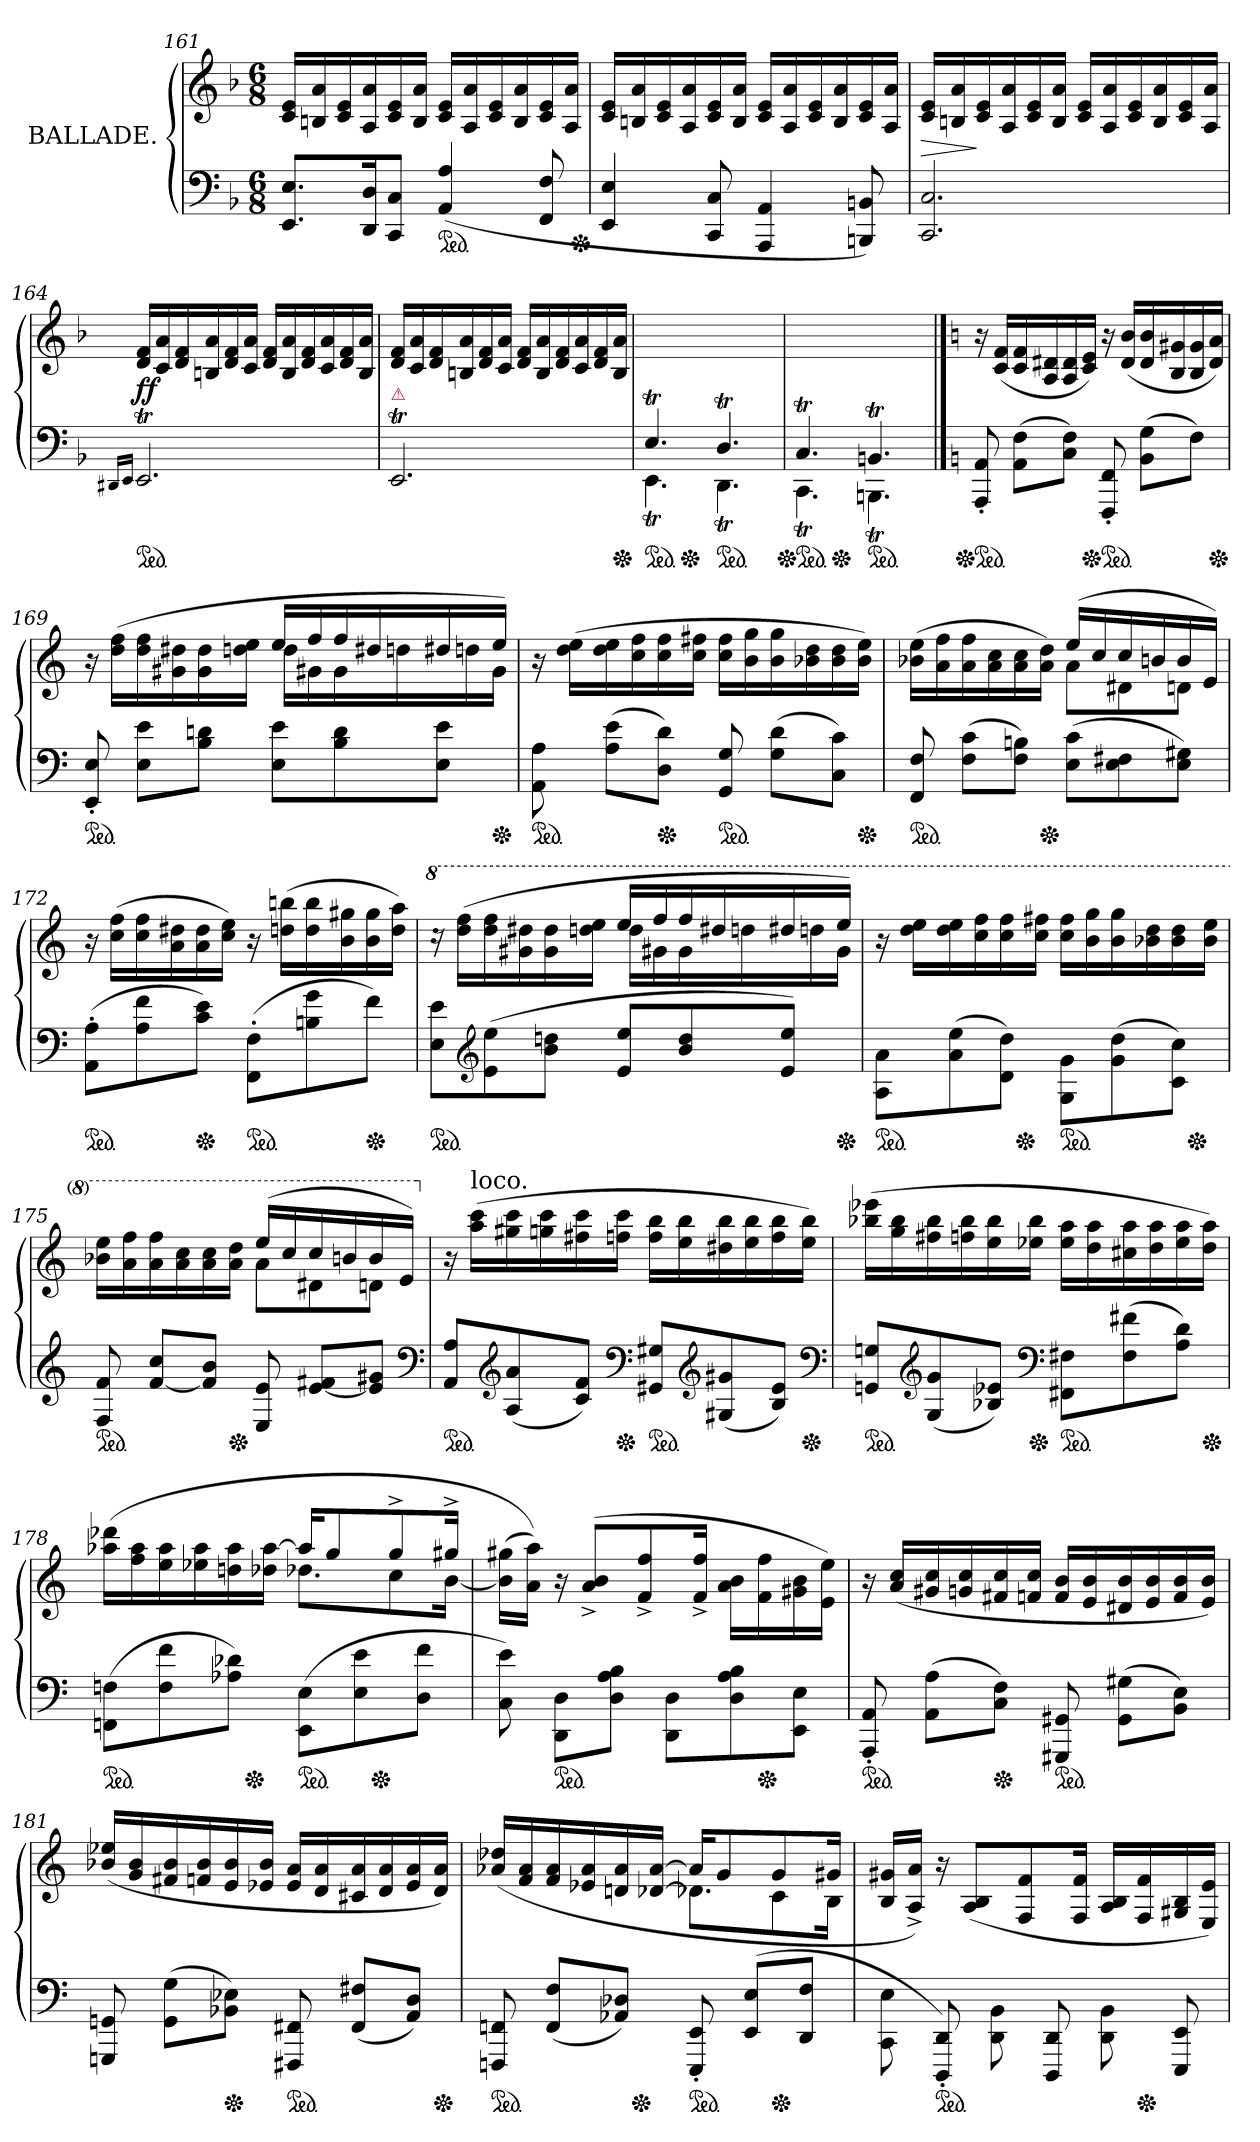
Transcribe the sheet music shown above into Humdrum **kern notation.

**kern	**kern	**dynam
*part1	*part1	*part1
*staff2	*staff1	*staff1/2
*I"BALLADE.	*	*
*clefF4	*clefG2	*
*k[b-]	*k[b-]	*
*F:	*F:	*
*M6/8	*M6/8	*
=161	=161	=161
8.EE 8.EL	16c 16eLL	.
.	16Bn 16a	.
.	16c 16e	.
16DD 16DK	16A 16a	.
8CC 8CJ	16c 16e	.
.	16B 16aJJ	.
*ped	*	*
(<4AA/ 4A/	16c 16eLL	.
.	16A 16a	.
.	16c 16e	.
.	16B 16a	.
8FF 8F	16c 16e	.
.	16A 16aJJ	.
*Xped	*	*
=162	=162	=162
4EE 4E	16c 16eLL	.
.	16Bn 16a	.
.	16c 16e	.
.	16A 16a	.
8CC 8C	16c 16e	.
.	16B 16aJJ	.
4AAA 4AA	16c 16eLL	.
.	16A 16a	.
.	16c 16e	.
.	16B 16a	.
8BBBn 8BBn)	16c 16e	.
.	16A 16aJJ	.
=163	=163	=163
2.CC 2.C	16c 16eLL	>
.	16Bn 16a	.
.	16c 16e	]
.	16A 16a	.
.	16c 16e	.
.	16B 16aJJ	.
.	16c 16eLL	.
.	16A 16a	.
.	16c 16e	.
.	16B 16a	.
.	16c 16e	.
.	16A 16aJJ	.
=164	=164	=164
16qqDD#X/LL	.	.
16qqEE/JJ	.	.
!LO:TX:a:color=crimson:t=⚠	!	!
*ped	*	*
2.EEt	16d 16fLL	ff
.	16c 16a	.
.	16d 16f	.
.	16Bn 16a	.
.	16d 16f	.
.	16c 16aJJ	.
.	16d 16fLL	.
.	16B 16a	.
.	16d 16f	.
.	16c 16a	.
.	16d 16f	.
.	16B 16aJJ	.
=165	=165	=165
!LO:TX:a:color=crimson:t=⚠	!	!
2.EEt	16d 16fLL	.
.	16c 16a	.
.	16d 16f	.
.	16Bn 16a	.
.	16d 16f	.
.	16c 16aJJ	.
.	16d 16fLL	.
.	16B 16a	.
.	16d 16f	.
.	16c 16a	.
.	16d 16f	.
*Xped	*	*
.	16B 16aJJ	.
=166	=166	=166
*^	*	*
*ped	*	*	*
*	*	*^	*
4.Et	4.EEt	2.ryy	8.ryy	.
*Xped	*	*	*	*
.	.	.	2ryy	.
*ped	*	*	*	*
4.DT	4.DDT	.	.	.
.	.	.	16ryy	.
=167	=167	=167	=167	=167
*Xped	*	*	*	*
*ped	*	*	*	*
4.CT	4.CCT	2.ryy	8.ryy	.
*Xped	*	*	*	*
.	.	.	2ryy	.
!LO:TX:a:color=crimson:t=⚠	!	!	!	!
*ped	*	*	*	*
4.BBnt	4.BBBnt	.	.	.
.	.	.	16ryy	.
*v	*v	*	*	*
*	*v	*v	*
==168	==168	==168
*k[]	*k[]	*
*^	*^	*
!	!	!LO:TX:a:B:t=Agitato.	!	!
*v	*v	*	*	*
*	*v	*v	*
*Xped	*	*
*ped	*	*
8AAA'< 8AA'<	16r	.
.	(<16c 16fLL	.
(>8AA\ 8F\L	16c 16f	.
.	16A 16d#X	.
8C 8FJ)	16A 16d#	.
*Xped	*	*
.	16c 16eJJ)	.
*ped	*	*
8FFF'< 8FF'<	16r	.
.	(<16d# 16bLL	.
(>8BB 8GL	16d# 16b	.
.	16B 16g#X	.
8FJ)	16B 16g#	.
*Xped	*	*
.	16d# 16aJJ)	.
=169	=169	=169
*	*^	*
*ped	*	*	*
8EE'< 8E'<	16r	4.ryy	.
.	(>16dd 16ffLL	.	.
8E 8eL	16dd 16ff	.	.
.	16g#X 16dd#X	.	.
8B 8dnJ	16g# 16dd#	.	.
.	16ddn 16eeJJ	.	.
8E 8eL	16eeLL	16ddLL	.
.	16ff	16g#X	.
8B 8d	16ff	16g#	.
.	16dd#X	16ddn	.
8E 8eJ	16dd#X	16ddn	.
*Xped	*	*	*
.	16eeJJ)	16g#JJ	.
*	*v	*v	*
=170	=170	=170
*ped	*	*
8AA 8A	16r	.
.	(>16dd 16eeLL	.
(>8A 8eL	16dd 16ee	.
.	16cc 16ff	.
*Xped	*	*
8D 8dJ)	16cc 16ff	.
.	16cc 16ff#XJJ	.
*ped	*	*
8GG 8G	16cc 16ff#LL	.
.	16b 16gg	.
(>8G 8dL	16b 16gg	.
.	16b-X 16dd	.
8C 8cJ)	16b- 16dd	.
*Xped	*	*
.	16b- 16eeJJ)	.
=171	=171	=171
*	*^	*
*ped	*	*	*
8FF 8F	(>16b-X 16eeLL	4.ryy	.
.	16a 16ff	.	.
(>8F 8cL	16a 16ff	.	.
.	16a 16cc	.	.
8F 8BnJ)	16a 16cc	.	.
*Xped	*	*	*
.	16a 16ddJJ)	.	.
(>8E 8cL	(>16eeLL	8aL	.
.	16cc	.	.
8E 8F#X	16cc	8d#X	.
.	16bn	.	.
8E 8G#XJ)	16b	8dnJ	.
.	16eJJ)	.	.
*	*v	*v	*
=172	=172	=172
*ped	*	*
(>8AA' 8A'L	16r	.
.	(>16cc 16ffLL	.
8A 8f	16cc 16ff	.
.	16a 16dd#X	.
*Xped	*	*
8c 8eJ)	16a 16dd#	.
.	16cc 16eeJJ)	.
*ped	*	*
(>8FF' 8F'L	16r	.
.	(>16ddn 16bbnLL	.
8Bn 8g	16dd 16bb	.
.	16b 16gg#X	.
*Xped	*	*
8fJ)	16b 16gg#	.
.	16dd 16aaJJ)	.
=173	=173	=173
*	*8va	*
*	*^	*
*ped	*	*	*
8E 8eL	16rccc	4.ryy	.
.	(>16ddd 16fffLL	.	.
*clefG2	*	*	*
(>8e 8ee	16ddd 16fff	.	.
.	16gg#X 16ddd#X	.	.
8b 8ddnJ	16gg# 16ddd#	.	.
.	16dddn 16eeeJJ	.	.
8e 8eeL	16eeeLL	16dddLL	.
.	16fff	16gg#X	.
8b 8dd	16fff	16gg#	.
.	16ddd#X	16dddn	.
8e 8eeJ)	16ddd#X	16dddn	.
*Xped	*	*	*
.	16eeeJJ)	16gg#JJ	.
*	*v	*v	*
=174	=174	=174
*ped	*	*
*	*^	*
*	*	*^	*
8A\ 8a\L	16r	4ryy	2ryy	.
.	16ddd 16eeeLL	.	.	.
(>8a 8ee	16ddd 16eee	.	.	.
.	16ccc 16fff	.	.	.
8d 8ddJ)	16ccc 16fff	32ryy	.	.
*Xped	*	*	*	*
.	.	4...ryy	.	.
.	16ccc 16fff#XJJ	.	.	.
*ped	*	*	*	*
8G\ 8g\L	16ccc 16fff#LL	.	.	.
.	16bb 16ggg	.	.	.
(>8g 8dd	16bb 16ggg	.	8ryy	.
.	16bb-X 16ddd	.	.	.
8c 8ccJ)	16bb- 16ddd	.	32ryy	.
*Xped	*	*	*	*
.	.	.	16.ryy	.
.	16bb- 16eeeJJ	.	.	.
*	*	*v	*v	*
=175	=175	=175	=175
*ped	*	*	*
8F 8f	4.rddddyy	16bb-X 16eeeLL	.
.	.	16aa 16fff	.
[8f 8ccL	.	16aa 16fff	.
.	.	16aa 16ccc	.
8f] 8bJ	.	16aa 16ccc	.
*Xped	*	*	*
.	.	16aa 16dddJJ	.
8E 8e	(>16eeeLL	8aaL	.
.	16ccc	.	.
[8e 8f#XL	16ccc	8dd#X	.
.	16bbn	.	.
8e] 8g#XJ	16bb	8ddnJ	.
.	16eeJJ)	.	.
*	*v	*v	*
*clefF4	*	*
=176	=176	=176
*	*X8va	*
*ped	*	*
8AA/ 8A/L	16r	.
!	!LO:TX:a:t=loco.	!
.	(>16aa 16cccLL	.
*clefG2	*	*
(<8A/ 8a/	16gg#X 16ccc	.
.	16ggn 16ccc	.
8c/ 8f/J)	16ff#X 16ccc	.
*Xped	*	*
.	16ffn 16cccJJ	.
*clefF4	*	*
*ped	*	*
8GG#X/ 8G#X/L	16ff 16bbLL	.
.	16ee 16bb	.
*clefG2	*	*
(<8G#X 8g#X	16dd#X 16bb	.
.	16ee 16bb	.
8B 8eJ)	16ff 16bb	.
*Xped	*	*
.	16ee 16bbJJ)	.
*clefF4	*	*
=177	=177	=177
*ped	*	*
8GGn/ 8Gn/L	(>16bb-X 16eee-XLL	.
.	16gg 16bb-	.
*clefG2	*	*
(<8G/ 8g/	16ff#X 16bb-	.
.	16ffn 16bb-	.
8B-X/ 8e-X/J)	16ee 16bb-	.
*Xped	*	*
.	16ee-X 16bb-JJ	.
*clefF4	*	*
*ped	*	*
8FF#X\ 8F#X\L	16ee- 16aaLL	.
.	16dd 16aa	.
(>8F#\ 8f#X\	16cc#X 16aa	.
.	16dd 16aa	.
8A\ 8d\J)	16ee- 16aa	.
*Xped	*	*
.	16dd 16aaJJ)	.
=178	=178	=178
*	*^	*
*ped	*	*	*
*	*^	*^	*
(>8FFn 8FnL	(>16aa-X 16ddd-XLL	4.rddddyy	4ryy	2ryy	.
.	16ff 16aa-	.	.	.	.
8F 8f	16ee 16aa-	.	.	.	.
.	16ee-X 16aa-	.	.	.	.
8A-X 8d-XJ)	16ddn 16aa-	.	32ryy	.	.
*Xped	*	*	*	*	*
.	.	.	4...ryy	.	.
.	16dd-X [16aa-JJ	.	.	.	.
*ped	*	*	*	*	*
(>8EE 8EL	16aa-KL]	8.dd-XL	.	.	.
.	8gg	.	.	.	.
8E 8e	.	.	.	32ryy	.
*Xped	*	*	*	*	*
.	.	.	.	8..ryy	.
.	8gg^	8cc	.	.	.
8D 8fJ	.	.	.	.	.
.	16gg#X^>Jk	[16bJk	.	.	.
*	*v	*v	*v	*v	*
=179	=179	=179
8C 8e)	(>16b] 16gg#XLL	.
.	16a 16aaJJ))	.
*ped	*	*
8DD\ 8D\L	16r	.
.	(>8a^>/ 8b^>/L	.
8D\ 8A\ 8B\J	.	.
.	8f^> 8ff^>	.
8DD\ 8D\L	.	.
.	16f^> 16ff^>Jk	.
8D\ 8A\ 8B\	16a 16bLL	.
*Xped	*	*
.	16f 16ff	.
8EE\ 8E\J	16g#X 16b	.
.	16e 16eeJJ)	.
=180	=180	=180
*ped	*	*
8AAA' 8AA'	16r	.
.	(<16a 16ccLL	.
(>8AA 8AL	16g#X 16cc	.
.	16gn 16cc	.
*Xped	*	*
8C 8FJ)	16f#X 16cc	.
.	16fn 16ccJJ	.
*ped	*	*
8GGG#X 8GG#X	16f 16bLL	.
.	16e 16b	.
(>8GG#\ 8G#X\L	16d#X 16b	.
.	16e 16b	.
8BB 8EJ)	16f 16b	.
.	16e 16bJJ)	.
=181	=181	=181
8GGGn 8GGn	(<16b-X 16ee-XLL	.
.	16g 16b-	.
(8GG\ 8G\L	16f#X 16b-	.
.	16fn 16b-	.
*Xped	*	*
8BB-X 8E-XJ)	16e 16b-	.
.	16e-X 16b-JJ	.
*ped	*	*
8FFF#X 8FF#X	16e- 16aLL	.
.	16d 16a	.
(8FF# 8F#XL	16c#X 16a	.
.	16d 16a	.
8AA 8DJ)	16e- 16a	.
*Xped	*	*
.	16d 16aJJ)	.
=182	=182	=182
*	*^	*
*ped	*	*	*
*	*	*^	*
8FFFn 8FFn	(>16a-X 16dd-XLL	4.rAyy	4ryy	.
.	16f 16a-	.	.	.
(8FF 8FL	16f 16a-	.	.	.
.	16e-X 16a-	.	.	.
8AA-X 8D-XJ)	16dn 16a-	.	32ryy	.
*Xped	*	*	*	*
.	.	.	4...ryy	.
.	[16d-X [16a-JJ	.	.	.
*ped	*	*	*	*
8EEE' 8EE'	16a-KL]	8.d-XL]	.	.
.	8g	.	.	.
(>8EE 8EL	.	.	.	.
*Xped	*	*	*	*
.	8g	8c	.	.
8DD 8FJ	.	.	.	.
.	16g#XJk	16BJk	.	.
*	*v	*v	*v	*
=183	=183	=183
8CC\ 8E\	16B 16g#XLL	.
.	16A^> 16a^>JJ)	.
*ped	*	*
8DDD'</ 8DD'</)	16r	.
.	(>8A/ 8B/L	.
8DD\ 8BB\	.	.
.	8F/ 8f/	.
8DDD/ 8DD/	.	.
.	16F/ 16f/Jk	.
8DD\ 8BB\	16A/ 16B/LL	.
*Xped	*	*
.	16F/ 16f/	.
8EEE/ 8EE/	16G#X/ 16B/	.
.	16E/ 16e/JJ)	.
=	=	=
*-	*-	*-
